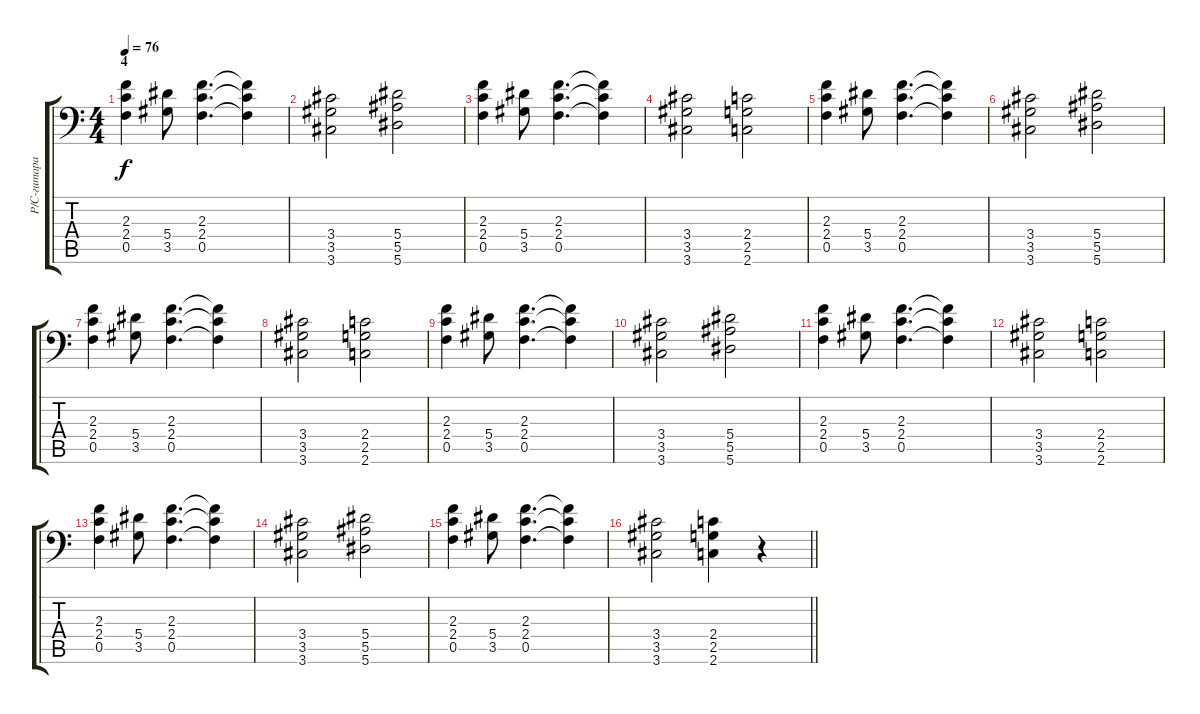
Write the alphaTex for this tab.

\track ("Р/С-гитара" "Р/С-гитара") {instrument overdrivenguitar}
\staff {score tabs}
\tuning (C4 G3 Eb3 Bb2 F2 Bb1) {hide}
\ts (4 4)
\section ("" "4")
\tempo 76
\clef f4
\ks c
(2.3 2.4 0.5).4{dy f} (5.4 3.5).8 (2.3 2.4 0.5).4{d} (2.3{t} 2.4{t} 0.5{t}).4 |
(3.4 3.5 3.6).2 (5.4 5.5 5.6).2 |
(2.3 2.4 0.5).4 (5.4 3.5).8 (2.3 2.4 0.5).4{d} (2.3{t} 2.4{t} 0.5{t}).4 |
(3.4 3.5 3.6).2 (2.4 2.5 2.6).2 |
(2.3 2.4 0.5).4 (5.4 3.5).8 (2.3 2.4 0.5).4{d} (2.3{t} 2.4{t} 0.5{t}).4 |
(3.4 3.5 3.6).2 (5.4 5.5 5.6).2 |
(2.3 2.4 0.5).4 (5.4 3.5).8 (2.3 2.4 0.5).4{d} (2.3{t} 2.4{t} 0.5{t}).4 |
(3.4 3.5 3.6).2 (2.4 2.5 2.6).2 |
(2.3 2.4 0.5).4 (5.4 3.5).8 (2.3 2.4 0.5).4{d} (2.3{t} 2.4{t} 0.5{t}).4 |
(3.4 3.5 3.6).2 (5.4 5.5 5.6).2 |
(2.3 2.4 0.5).4 (5.4 3.5).8 (2.3 2.4 0.5).4{d} (2.3{t} 2.4{t} 0.5{t}).4 |
(3.4 3.5 3.6).2 (2.4 2.5 2.6).2 |
(2.3 2.4 0.5).4 (5.4 3.5).8 (2.3 2.4 0.5).4{d} (2.3{t} 2.4{t} 0.5{t}).4 |
(3.4 3.5 3.6).2 (5.4 5.5 5.6).2 |
(2.3 2.4 0.5).4 (5.4 3.5).8 (2.3 2.4 0.5).4{d} (2.3{t} 2.4{t} 0.5{t}).4 |
\barLineRight lightlight
(3.4 3.5 3.6).2 (2.4 2.5 2.6).4 r.4
